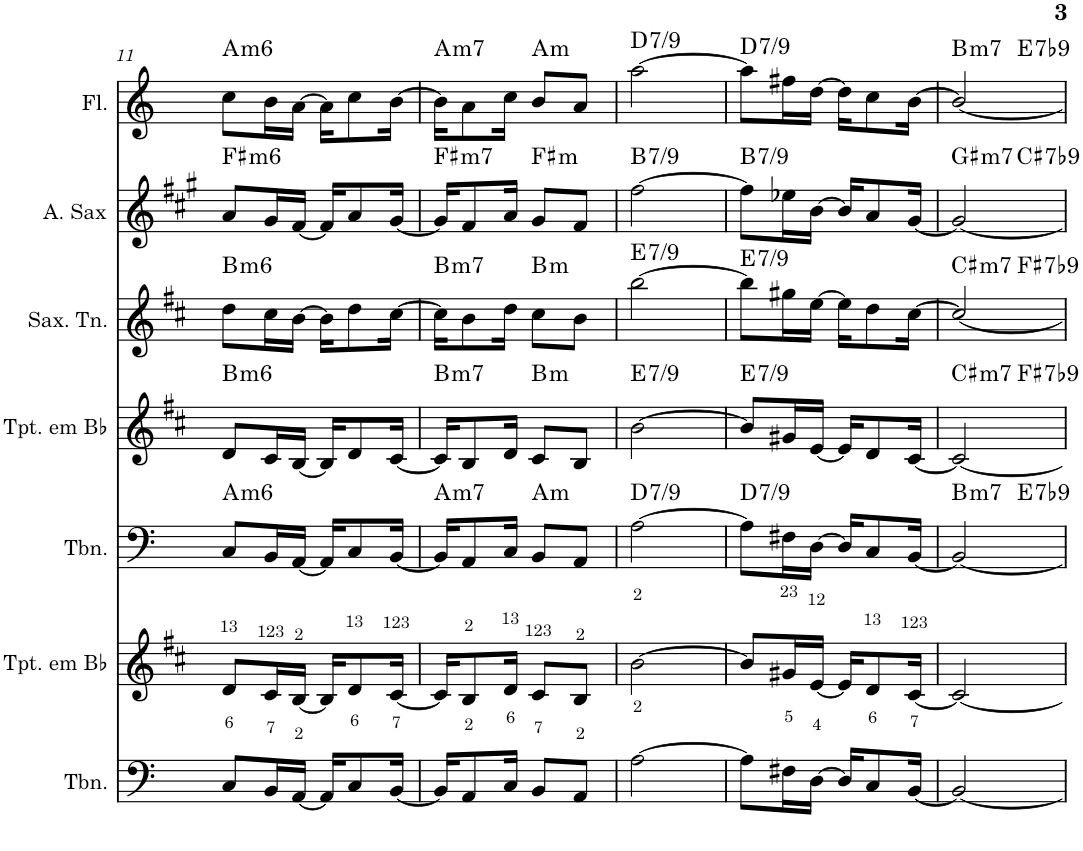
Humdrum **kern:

**kern	**kern	**kern	**harte	**kern	**harte	**kern	**harte	**kern	**harte	**kern	**harte
*part7	*part6	*part5	*part5	*part4	*part4	*part3	*part3	*part2	*part2	*part1	*part1
*staff7	*staff6	*staff5	*	*staff4	*	*staff3	*	*staff2	*	*staff1	*
*I"Trombone	*I"Trompete em Bb	*I"Trombone	*	*I"Trompete em Bb	*	*I"Saxofone Tenor	*	*I"Saxofone Alto	*	*I"Flauta Transversal	*
*I'Tbn.	*I'Tpt. em Bb	*I'Tbn.	*	*I'Tpt. em Bb	*	*I'Sax. Tn.	*	*	*	*I'Fl.	*
!!LO:PB:g=z
*clefF4	*clefG2	*clefF4	*	*clefG2	*	*clefG2	*	*clefG2	*	*clefG2	*
*	*Trd1c2	*	*	*Trd1c2	*	*Trd8c14	*	*Trd5c9	*	*	*
*k[]	*k[f#c#]	*k[]	*	*k[f#c#]	*	*k[f#c#]	*	*k[f#c#g#]	*	*k[]	*
*M4/4	*M4/4	*M4/4	*	*M4/4	*	*M4/4	*	*M4/4	*	*M4/4	*
=11	=11	=11	=11	=11	=11	=11	=11	=11	=11	=11	=11
!	!	!	!LO:H:kt=m6	!	!LO:H:kt=m6	!	!LO:H:kt=m6	!	!LO:H:kt=m6	!	!LO:H:kt=m6
8C/L	8d/L	8C/L	A:min6	8d/L	B:min6	8dd\L	B:min6	8a/L	F#:min6	8cc\L	A:min6
16BB/L	16c#/L	16BB/L	.	16c#/L	.	16cc#\L	.	16g#/L	.	16b\L	.
[16AA/JJ	[16B/JJ	[16AA/JJ	.	[16B/JJ	.	[16b\JJ	.	[16f#/JJ	.	[16a\JJ	.
16AA/KL]	16B/KL]	16AA/KL]	.	16B/KL]	.	16b\KL]	.	16f#/KL]	.	16a\KL]	.
8C/	8d/	8C/	.	8d/	.	8dd\	.	8a/	.	8cc\	.
[16BB/Jk	[16c#/Jk	[16BB/Jk	.	[16c#/Jk	.	[16cc#\Jk	.	[16g#/Jk	.	[16b\Jk	.
=12	=12	=12	=12	=12	=12	=12	=12	=12	=12	=12	=12
!	!	!	!LO:H:kt=m7	!	!LO:H:kt=m7	!	!LO:H:kt=m7	!	!LO:H:kt=m7	!	!LO:H:kt=m7
16BB/KL]	16c#/KL]	16BB/KL]	A:min7	16c#/KL]	B:min7	16cc#\KL]	B:min7	16g#/KL]	F#:min7	16b\KL]	A:min7
8AA/	8B/	8AA/	.	8B/	.	8b\	.	8f#/	.	8a\	.
16C/Jk	16d/Jk	16C/Jk	.	16d/Jk	.	16dd\Jk	.	16a/Jk	.	16cc\Jk	.
!	!	!	!LO:H:kt=m	!	!LO:H:kt=m	!	!LO:H:kt=m	!	!LO:H:kt=m	!	!LO:H:kt=m
8BB/L	8c#/L	8BB/L	A:min	8c#/L	B:min	8cc#\L	B:min	8g#/L	F#:min	8b/L	A:min
8AA/J	8B/J	8AA/J	.	8B/J	.	8b\J	.	8f#/J	.	8a/J	.
=13	=13	=13	=13	=13	=13	=13	=13	=13	=13	=13	=13
!	!	!	!LO:H:kt=7/9	!	!LO:H:kt=7/9	!	!LO:H:kt=7/9	!	!LO:H:kt=7/9	!	!LO:H:kt=7/9
[2A\	[2b\	[2A\	D:maj	[2b\	E:maj	[2bb\	E:maj	[2ff#\	B:maj	[2aa\	D:maj
=14	=14	=14	=14	=14	=14	=14	=14	=14	=14	=14	=14
!	!	!	!LO:H:kt=7/9	!	!LO:H:kt=7/9	!	!LO:H:kt=7/9	!	!LO:H:kt=7/9	!	!LO:H:kt=7/9
8A\L]	8b/L]	8A\L]	D:maj	8b/L]	E:maj	8bb\L]	E:maj	8ff#\L]	B:maj	8aa\L]	D:maj
16F#X\L	16g#X/L	16F#X\L	.	16g#X/L	.	16gg#X\L	.	16ee-X\L	.	16ff#X\L	.
[16D\JJ	[16e/JJ	[16D\JJ	.	[16e/JJ	.	[16ee\JJ	.	[16b\JJ	.	[16dd\JJ	.
16D/KL]	16e/KL]	16D/KL]	.	16e/KL]	.	16ee\KL]	.	16b/KL]	.	16dd\KL]	.
8C/	8d/	8C/	.	8d/	.	8dd\	.	8a/	.	8cc\	.
[16BB/Jk	[16c#/Jk	[16BB/Jk	.	[16c#/Jk	.	[16cc#\Jk	.	[16g#/Jk	.	[16b\Jk	.
=15	=15	=15	=15	=15	=15	=15	=15	=15	=15	=15	=15
!	!	!	!LO:H:kt=m7	!	!LO:H:kt=m7	!	!LO:H:kt=m7	!	!LO:H:kt=m7	!	!LO:H:kt=m7
*	*	*^	*	*^	*	*^	*	*^	*	*^	*
2BB/_	2c#/_	2BB/_	4ryy	B:min7	2c#/_	4ryy	C#:min7	2cc#/_	4ryy	C#:min7	2g#/_	4ryy	G#:min7	2b/_	4ryy	B:min7
!	!	!	!	!LO:H:kt=7	!	!	!LO:H:kt=7	!	!	!LO:H:kt=7	!	!	!LO:H:kt=7	!	!	!LO:H:kt=7
.	.	.	4ryy	E:7(b9)	.	4ryy	F#:7(b9)	.	4ryy	F#:7(b9)	.	4ryy	C#:7(b9)	.	4ryy	E:7(b9)
*	*	*v	*v	*	*	*	*	*v	*v	*	*v	*v	*	*v	*v	*
*	*	*	*	*v	*v	*	*	*	*	*	*	*
=	=	=	=	=	=	=	=	=	=	=	=
*-	*-	*-	*-	*-	*-	*-	*-	*-	*-	*-	*-
